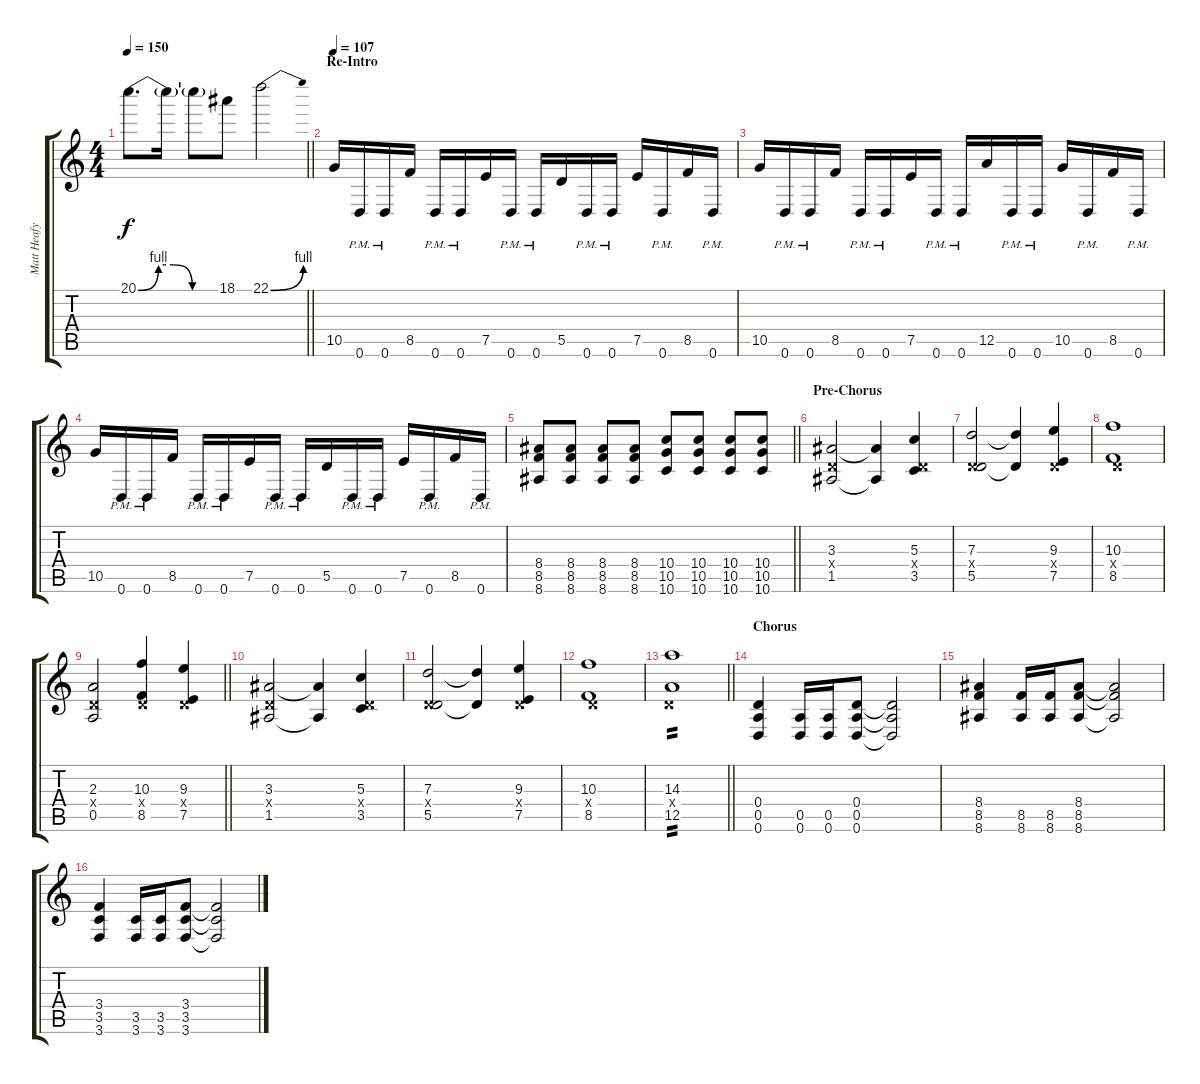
\track ("Matt Heafy" "Matt Heafy") {instrument distortionguitar}
\staff {score tabs}
\tuning (E4 B3 G3 D3 A2 D2) {hide}
\ts (4 4)
\tempo 150
\clef g2
\barLineRight lightlight
\ks c
20.1{be (custom 0 0 15 4 26 4 40 0 45 0 60 0)}.8{d dy f} 20.1{t}.16 20.1{t}.8 18.1.8 22.1{be (bend 0 0 60 4)}.2 |
\section ("" "Re-Intro")
\tempo 107
10.5.16 0.6{pm}.16 0.6{pm}.16 8.5.16 0.6{pm}.16 0.6{pm}.16 7.5.16 0.6{pm}.16 0.6{pm}.16 5.5.16 0.6{pm}.16 0.6{pm}.16 7.5.16 0.6{pm}.16 8.5.16 0.6{pm}.16 |
10.5.16 0.6{pm}.16 0.6{pm}.16 8.5.16 0.6{pm}.16 0.6{pm}.16 7.5.16 0.6{pm}.16 0.6{pm}.16 12.5.16 0.6{pm}.16 0.6{pm}.16 10.5.16 0.6{pm}.16 8.5.16 0.6{pm}.16 |
10.5.16 0.6{pm}.16 0.6{pm}.16 8.5.16 0.6{pm}.16 0.6{pm}.16 7.5.16 0.6{pm}.16 0.6{pm}.16 5.5.16 0.6{pm}.16 0.6{pm}.16 7.5.16 0.6{pm}.16 8.5.16 0.6{pm}.16 |
\barLineRight lightlight
(8.4 8.5 8.6).8 (8.4 8.5 8.6).8 (8.4 8.5 8.6).8 (8.4 8.5 8.6).8 (10.4 10.5 10.6).8 (10.4 10.5 10.6).8 (10.4 10.5 10.6).8 (10.4 10.5 10.6).8 |
\section ("" "Pre-Chorus")
(3.3 0.4{x} 1.5).2 (3.3{t} 1.5{t}).4 (5.3 0.4{x} 3.5).4 |
(7.3 0.4{x} 5.5).2 (7.3{t} 5.5{t}).4 (9.3 0.4{x} 7.5).4 |
(10.3 0.4{x} 8.5).1 |
\barLineRight lightlight
(2.3 0.4{x} 0.5).2 (10.3 0.4{x} 8.5).4 (9.3 0.4{x} 7.5).4 |
(3.3 0.4{x} 1.5).2 (3.3{t} 1.5{t}).4 (5.3 0.4{x} 3.5).4 |
(7.3 0.4{x} 5.5).2 (7.3{t} 5.5{t}).4 (9.3 0.4{x} 7.5).4 |
(10.3 0.4{x} 8.5).1 |
\barLineRight lightlight
(14.3 0.4{x} 12.5).1{tp 2} |
\section ("" "Chorus")
(0.4 0.5 0.6).4 (0.5 0.6).16 (0.5 0.6).16 (0.4 0.5 0.6).8 (0.4{t} 0.5{t} 0.6{t}).2 |
(8.4 8.5 8.6).4 (8.5 8.6).16 (8.5 8.6).16 (8.4 8.5 8.6).8 (8.4{t} 8.5{t} 8.6{t}).2 |
(3.4 3.5 3.6).4 (3.5 3.6).16 (3.5 3.6).16 (3.4 3.5 3.6).8 (3.4{t} 3.5{t} 3.6{t}).2
